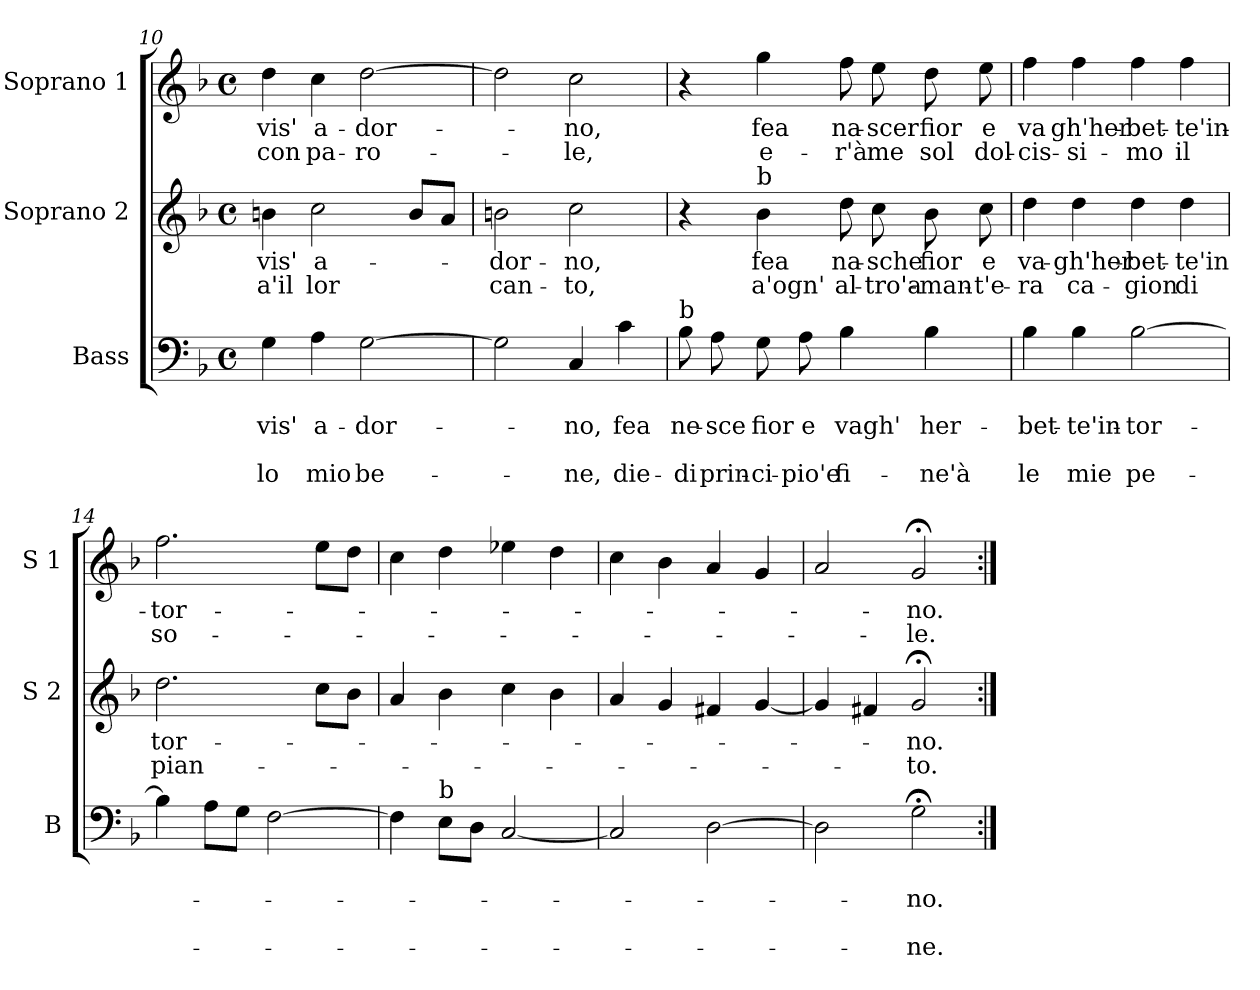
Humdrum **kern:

**kern	**text	**text	**text	**text	**kern	**text	**text	**kern	**text	**text
*part3	*part3	*part3	*part3	*part3	*part2	*part2	*part2	*part1	*part1	*part1
*staff3	*staff3	*staff3	*staff3	*staff3	*staff2	*staff2	*staff2	*staff1	*staff1	*staff1
*I"Bass	*	*	*	*	*I"Soprano 2	*	*	*I"Soprano 1	*	*
*I'B	*	*	*	*	*I'S 2	*	*	*I'S 1	*	*
*clefF4	*	*	*	*	*clefG2	*	*	*clefG2	*	*
*k[b-]	*	*	*	*	*k[b-]	*	*	*k[b-]	*	*
*F:	*	*	*	*	*F:	*	*	*F:	*	*
*M4/4	*	*	*	*	*M4/4	*	*	*M4/4	*	*
*met(c)	*	*	*	*	*met(c)	*	*	*met(c)	*	*
=10	=10	=10	=10	=10	=10	=10	=10	=10	=10	=10
!	!	!LO:LY:b	!	!LO:LY:b	!	!LO:LY:b	!LO:LY:b	!	!LO:LY:b	!LO:LY:b
4G\	.	vis'	.	lo	4bn\	vis'	-a'il	4dd\	vis'	con
!	!	!LO:LY:b	!	!LO:LY:b	!	!LO:LY:b	!LO:LY:b	!	!LO:LY:b	!LO:LY:b
4A\	.	a-	.	mio	2cc\	a-	lor	4cc\	a-	pa-
!	!	!LO:LY:b	!	!LO:LY:b	!	!	!	!	!LO:LY:b	!LO:LY:b
[2G\	.	-dor-	.	be-	.	.	.	[2dd\	-dor-	-ro-
.	.	.	.	.	8b/L	.	.	.	.	.
.	.	.	.	.	8a/J	.	.	.	.	.
!!LO:PB:g=z
=11	=11	=11	=11	=11	=11	=11	=11	=11	=11	=11
!	!	!	!	!	!	!LO:LY:b	!LO:LY:b	!	!	!
2G\]	.	.	.	.	2bn\	-dor-	can-	2dd\]	.	.
!	!	!LO:LY:b	!	!LO:LY:b	!	!LO:LY:b	!LO:LY:b	!	!LO:LY:b	!LO:LY:b
4C/	.	-no,	.	-ne,	2cc\	-no,	-to,	2cc\	-no,	-le,
!	!	!LO:LY:b	!	!LO:LY:b	!	!	!	!	!	!
4c\	.	fea	.	die-	.	.	.	.	.	.
=12	=12	=12	=12	=12	=12	=12	=12	=12	=12	=12
!LO:TX:a:t=b	!	!	!	!	!	!	!	!	!	!
!	!	!LO:LY:b	!	!LO:LY:b	!	!	!	!	!	!
8B-\	.	ne-	.	-di	4r	.	.	4r	.	.
!	!	!LO:LY:b	!	!LO:LY:b	!	!	!	!	!	!
8A\	.	-sce	.	prin-	.	.	.	.	.	.
!	!	!	!	!	!LO:TX:a:t=b	!	!	!	!	!
!	!	!LO:LY:b	!	!LO:LY:b	!	!LO:LY:b	!LO:LY:b	!	!LO:LY:b	!LO:LY:b
8G\	.	fior	.	-ci-	4b-\	fea	a'ogn'	4gg\	fea	e-
!	!	!LO:LY:b	!	!LO:LY:b	!	!	!	!	!	!
8A\	.	e	.	-pio'e	.	.	.	.	.	.
!	!	!LO:LY:b	!	!LO:LY:b	!	!LO:LY:b	!LO:LY:b	!	!LO:LY:b	!LO:LY:b
4B-\	.	vagh'	.	fi-	8dd\	na-	al-	8ff\	na-	-r'à
!	!	!	!	!	!	!LO:LY:b	!LO:LY:b	!	!LO:LY:b	!LO:LY:b
.	.	.	.	.	8cc\	-sche	-tro'a-	8ee\	-scer	me
!	!	!LO:LY:b	!	!LO:LY:b	!	!LO:LY:b	!LO:LY:b	!	!LO:LY:b	!LO:LY:b
4B-\	.	her-	.	-ne'à	8b-\	fior	-man-	8dd\	fior	sol
!	!	!	!	!	!	!LO:LY:b	!LO:LY:b	!	!LO:LY:b	!LO:LY:b
.	.	.	.	.	8cc\	e	-t'e-	8ee\	e	dol-
=13	=13	=13	=13	=13	=13	=13	=13	=13	=13	=13
!	!	!LO:LY:b	!	!LO:LY:b	!	!LO:LY:b	!LO:LY:b	!	!LO:LY:b	!LO:LY:b
4B-\	.	-bet-	.	le	4dd\	va-	-ra	4ff\	va	-cis-
!	!	!LO:LY:b	!	!LO:LY:b	!	!LO:LY:b	!LO:LY:b	!	!LO:LY:b	!LO:LY:b
4B-\	.	-te'in-	.	mie	4dd\	-gh'her-	ca-	4ff\	gh'her-	-si-
!	!	!LO:LY:b	!	!LO:LY:b	!	!LO:LY:b	!LO:LY:b	!	!LO:LY:b	!LO:LY:b
[2B-\	.	-tor-	.	pe-	4dd\	-bet-	-gion	4ff\	-bet-	-mo
!	!	!	!	!	!	!LO:LY:b	!LO:LY:b	!	!LO:LY:b	!LO:LY:b
.	.	.	.	.	4dd\	-te'in	di	4ff\	-te'in-	il
=14	=14	=14	=14	=14	=14	=14	=14	=14	=14	=14
!	!	!	!	!	!	!LO:LY:b	!LO:LY:b	!	!LO:LY:b	!LO:LY:b
4B-\]	.	.	.	.	2.dd\	tor-	pian-	2.ff\	-tor-	so-
8A\L	.	.	.	.	.	.	.	.	.	.
8G\J	.	.	.	.	.	.	.	.	.	.
[2F\	.	.	.	.	.	.	.	.	.	.
.	.	.	.	.	8cc\L	.	.	8ee\L	.	.
.	.	.	.	.	8b-\J	.	.	8dd\J	.	.
!!LO:LB:g=z
=15	=15	=15	=15	=15	=15	=15	=15	=15	=15	=15
4F\]	.	.	.	.	4a/	.	.	4cc\	.	.
!LO:TX:a:t=b	!	!	!	!	!	!	!	!	!	!
8E\L	.	.	.	.	4b-\	.	.	4dd\	.	.
8D\J	.	.	.	.	.	.	.	.	.	.
[2C/	.	.	.	.	4cc\	.	.	4ee-X\	.	.
.	.	.	.	.	4b-\	.	.	4dd\	.	.
=16	=16	=16	=16	=16	=16	=16	=16	=16	=16	=16
2C/]	.	.	.	.	4a/	.	.	4cc\	.	.
.	.	.	.	.	4g/	.	.	4b-\	.	.
[2D\	.	.	.	.	4f#X/	.	.	4a/	.	.
.	.	.	.	.	[4g/	.	.	4g/	.	.
=17	=17	=17	=17	=17	=17	=17	=17	=17	=17	=17
2D\]	.	.	.	.	4g/]	.	.	2a/	.	.
.	.	.	.	.	4f#X/	.	.	.	.	.
!	!	!LO:LY:b	!	!LO:LY:b	!	!LO:LY:b	!LO:LY:b	!	!LO:LY:b	!LO:LY:b
2G;<\	.	-no.	.	-ne.	2g;</	-no.	-to.	2g;</	-no.	-le.
=:|!	=:|!	=:|!	=:|!	=:|!	=:|!	=:|!	=:|!	=:|!	=:|!	=:|!
*-	*-	*-	*-	*-	*-	*-	*-	*-	*-	*-
